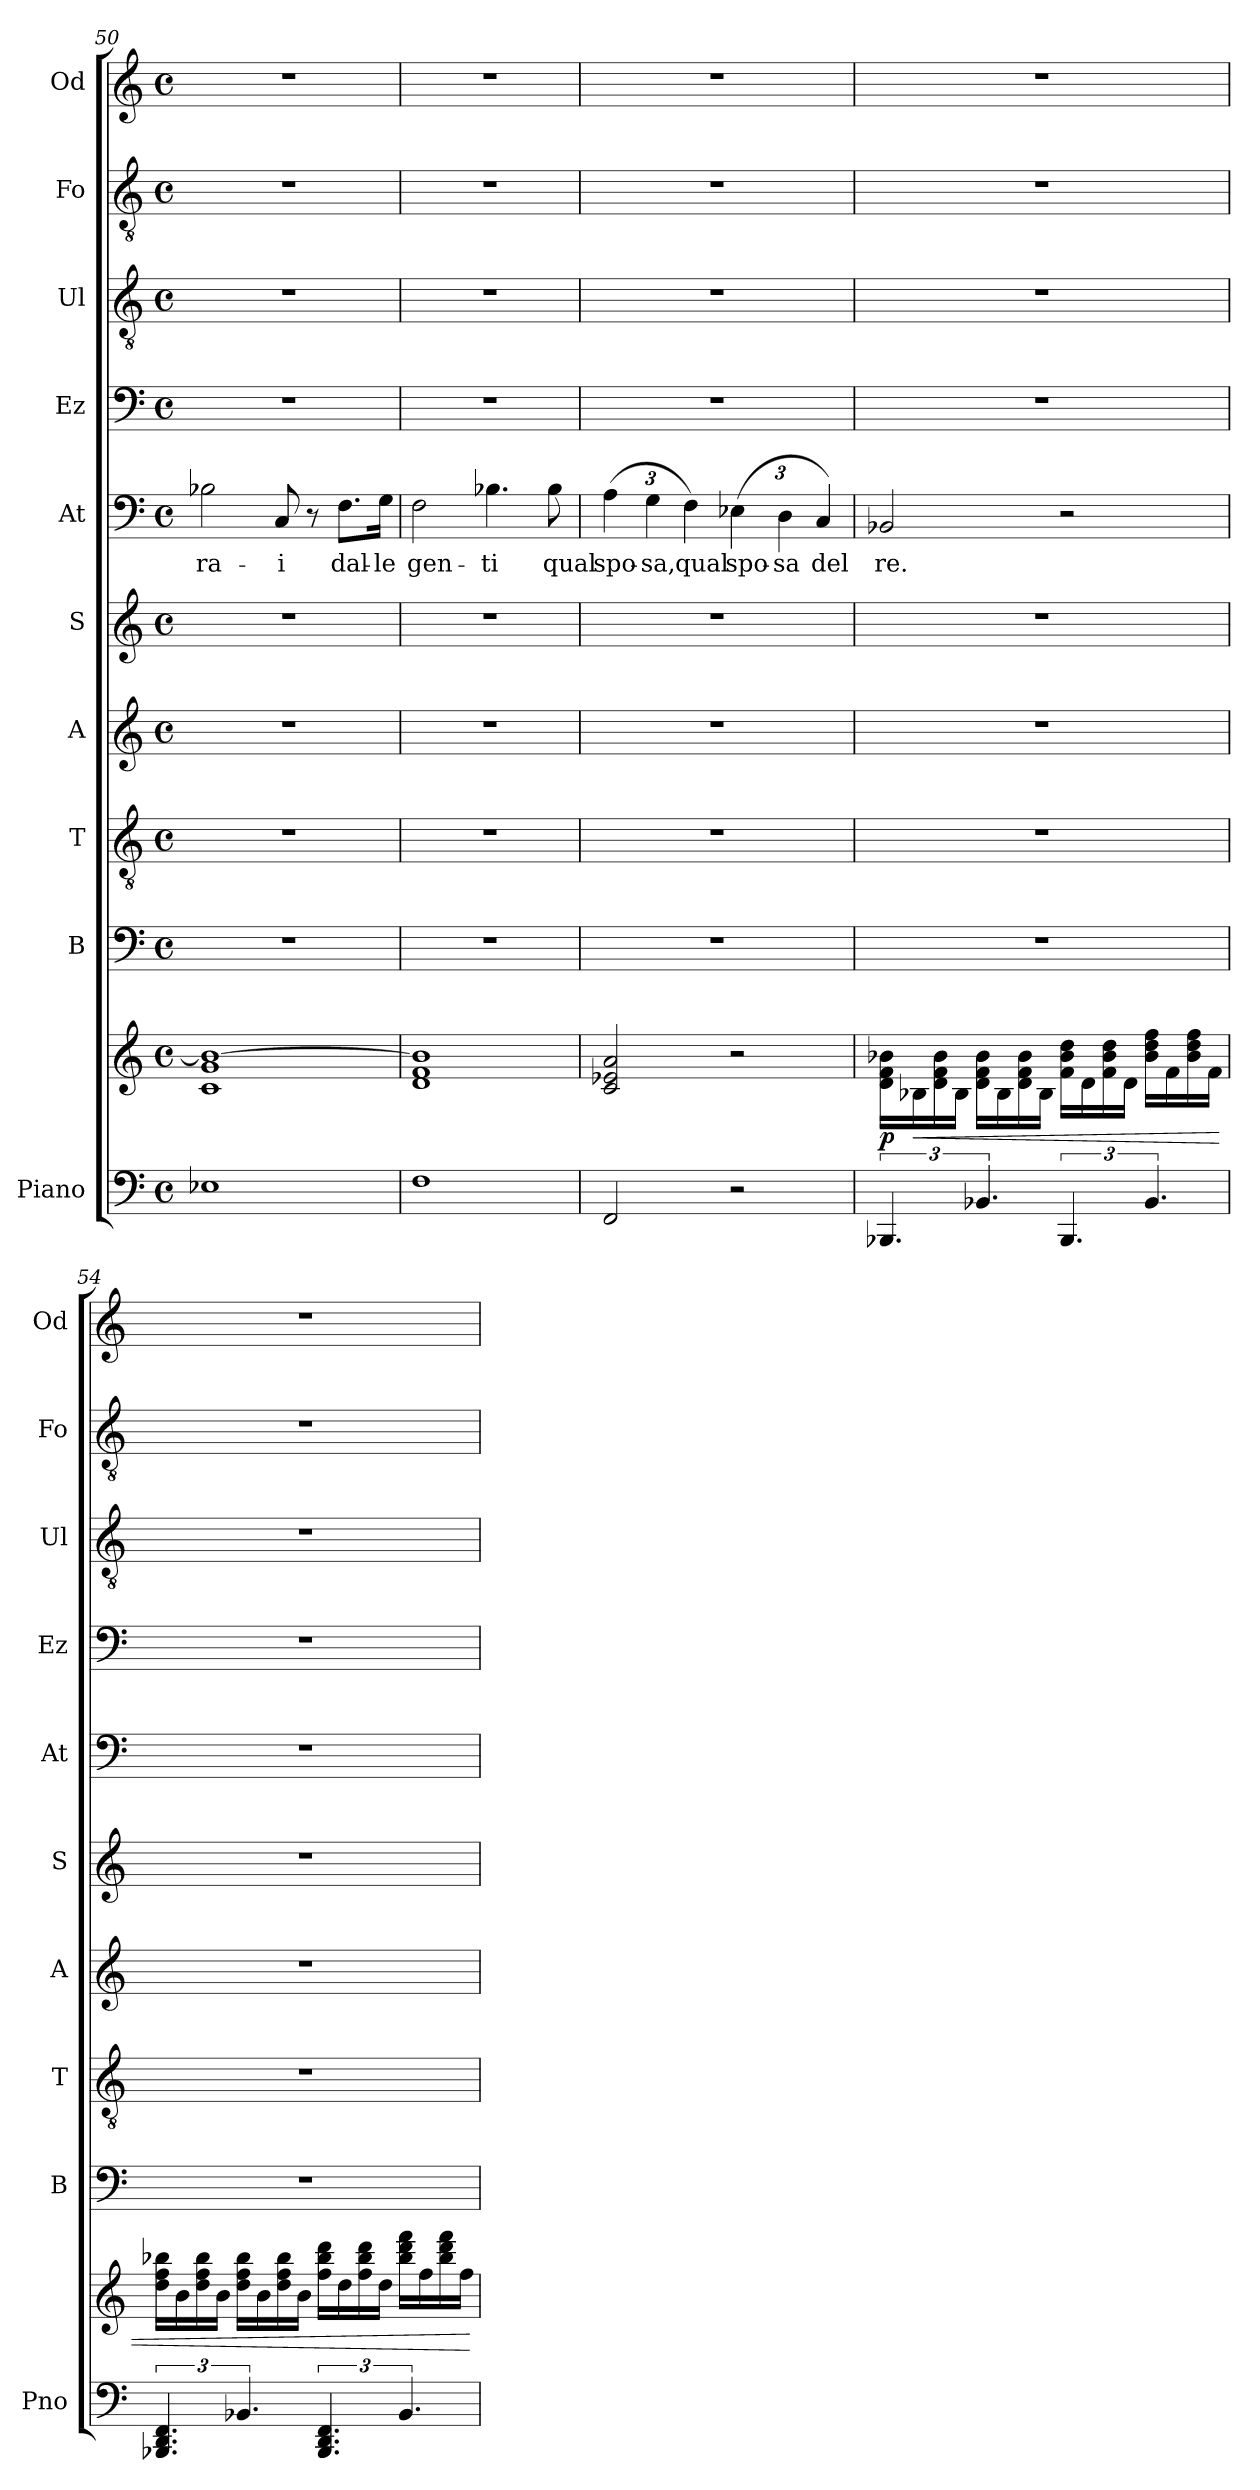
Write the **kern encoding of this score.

**kern	**kern	**dynam	**kern	**kern	**kern	**kern	**kern	**text	**kern	**kern	**kern	**kern
*part10	*part10	*part10	*part9	*part8	*part7	*part6	*part5	*part5	*part4	*part3	*part2	*part1
*staff11	*staff10	*staff10/11	*staff9	*staff8	*staff7	*staff6	*staff5	*staff5	*staff4	*staff3	*staff2	*staff1
*I"Piano	*	*	*I"B	*I"T	*I"A	*I"S	*I"At	*	*I"Ez	*I"Ul	*I"Fo	*I"Od
*I'Pno	*	*	*I'B	*I'T	*I'A	*I'S	*I'At	*	*I'Ez	*I'Ul	*I'Fo	*I'Od
*clefF4	*clefG2	*	*clefF4	*clefGv2	*clefG2	*clefG2	*clefF4	*	*clefF4	*clefGv2	*clefGv2	*clefG2
*k[]	*k[]	*	*k[]	*k[]	*k[]	*k[]	*k[]	*	*k[]	*k[]	*k[]	*k[]
*M4/4	*M4/4	*	*M4/4	*M4/4	*M4/4	*M4/4	*M4/4	*	*M4/4	*M4/4	*M4/4	*M4/4
*met(c)	*met(c)	*	*met(c)	*met(c)	*met(c)	*met(c)	*met(c)	*	*met(c)	*met(c)	*met(c)	*met(c)
=50	=50	=50	=50	=50	=50	=50	=50	=50	=50	=50	=50	=50
!	!	!	!	!	!	!	!	!LO:LY:b	!	!	!	!
1E-X	1c 1g 1b-_	.	1r	1r	1r	1r	2B-X\	-ra-	1r	1r	1r	1r
!	!	!	!	!	!	!	!	!LO:LY:b	!	!	!	!
.	.	.	.	.	.	.	8C/	-i	.	.	.	.
.	.	.	.	.	.	.	8r	.	.	.	.	.
!	!	!	!	!	!	!	!	!LO:LY:b	!	!	!	!
.	.	.	.	.	.	.	8.F\L	dal-	.	.	.	.
!	!	!	!	!	!	!	!	!LO:LY:b	!	!	!	!
.	.	.	.	.	.	.	16G\Jk	-le	.	.	.	.
=51	=51	=51	=51	=51	=51	=51	=51	=51	=51	=51	=51	=51
!	!	!	!	!	!	!	!	!LO:LY:b	!	!	!	!
1F	1d 1f 1b-]	.	1r	1r	1r	1r	2F\	gen-	1r	1r	1r	1r
!	!	!	!	!	!	!	!	!LO:LY:b	!	!	!	!
.	.	.	.	.	.	.	4.B-X\	-ti	.	.	.	.
!	!	!	!	!	!	!	!	!LO:LY:b	!	!	!	!
.	.	.	.	.	.	.	8B-\	qual	.	.	.	.
!!LO:LB:g=z
=52	=52	=52	=52	=52	=52	=52	=52	=52	=52	=52	=52	=52
*	*	*	*	*	*	*	*Xbrackettup	*	*	*	*	*
!	!	!	!	!	!	!	!	!LO:LY:b	!	!	!	!
2FF/	2c/ 2e-X/ 2a/	.	1r	1r	1r	1r	(>6A\	spo-	1r	1r	1r	1r
!	!	!	!	!	!	!	!	!LO:LY:b	!	!	!	!
.	.	.	.	.	.	.	6G\	-sa,	.	.	.	.
!	!	!	!	!	!	!	!	!LO:LY:b	!	!	!	!
.	.	.	.	.	.	.	6F\)	qual	.	.	.	.
!	!	!	!	!	!	!	!	!LO:LY:b	!	!	!	!
2r	2r	.	.	.	.	.	(>6E-X\	spo-	.	.	.	.
!	!	!	!	!	!	!	!	!LO:LY:b	!	!	!	!
.	.	.	.	.	.	.	6D\	-sa	.	.	.	.
!	!	!	!	!	!	!	!	!LO:LY:b	!	!	!	!
.	.	.	.	.	.	.	6C/)	del	.	.	.	.
=53	=53	=53	=53	=53	=53	=53	=53	=53	=53	=53	=53	=53
!	!	!LO:DY:b	!	!	!	!	!	!LO:LY:b	!	!	!	!
6.BBB-X/	16d\ 16f\ 16b-X\LL	p	1r	1r	1r	1r	2BB-X/	re.	1r	1r	1r	1r
!	!	!LO:HP:b	!	!	!	!	!	!	!	!	!	!
.	16B-X\	<	.	.	.	.	.	.	.	.	.	.
.	16d\ 16f\ 16b-\	.	.	.	.	.	.	.	.	.	.	.
.	16B-\JJ	.	.	.	.	.	.	.	.	.	.	.
6.BB-X/	16d\ 16f\ 16b-\LL	.	.	.	.	.	.	.	.	.	.	.
.	16B-\	.	.	.	.	.	.	.	.	.	.	.
.	16d\ 16f\ 16b-\	.	.	.	.	.	.	.	.	.	.	.
.	16B-\JJ	.	.	.	.	.	.	.	.	.	.	.
6.BBB-/	16f\ 16b-\ 16dd\LL	.	.	.	.	.	2r	.	.	.	.	.
.	16d\	.	.	.	.	.	.	.	.	.	.	.
.	16f\ 16b-\ 16dd\	.	.	.	.	.	.	.	.	.	.	.
.	16d\JJ	.	.	.	.	.	.	.	.	.	.	.
6.BB-/	16b-\ 16dd\ 16ff\LL	.	.	.	.	.	.	.	.	.	.	.
.	16f\	.	.	.	.	.	.	.	.	.	.	.
.	16b-\ 16dd\ 16ff\	.	.	.	.	.	.	.	.	.	.	.
.	16f\JJ	.	.	.	.	.	.	.	.	.	.	.
=54	=54	=54	=54	=54	=54	=54	=54	=54	=54	=54	=54	=54
6.BBB-X/ 6.DD/ 6.FF/	16dd\ 16ff\ 16bb-X\LL	.	1r	1r	1r	1r	1r	.	1r	1r	1r	1r
.	16b\	.	.	.	.	.	.	.	.	.	.	.
.	16dd\ 16ff\ 16bb-\	.	.	.	.	.	.	.	.	.	.	.
.	16b\JJ	.	.	.	.	.	.	.	.	.	.	.
6.BB-X/	16dd\ 16ff\ 16bb-\LL	.	.	.	.	.	.	.	.	.	.	.
.	16b\	.	.	.	.	.	.	.	.	.	.	.
.	16dd\ 16ff\ 16bb-\	.	.	.	.	.	.	.	.	.	.	.
.	16b\JJ	.	.	.	.	.	.	.	.	.	.	.
6.BBB-/ 6.DD/ 6.FF/	16ff\ 16bb-\ 16ddd\LL	.	.	.	.	.	.	.	.	.	.	.
.	16dd\	.	.	.	.	.	.	.	.	.	.	.
.	16ff\ 16bb-\ 16ddd\	.	.	.	.	.	.	.	.	.	.	.
.	16dd\JJ	.	.	.	.	.	.	.	.	.	.	.
6.BB-/	16bb-\ 16ddd\ 16fff\LL	.	.	.	.	.	.	.	.	.	.	.
.	16ff\	.	.	.	.	.	.	.	.	.	.	.
.	16bb-\ 16ddd\ 16fff\	.	.	.	.	.	.	.	.	.	.	.
.	16ff\JJ	.	.	.	.	.	.	.	.	.	.	.
.	.	[	.	.	.	.	.	.	.	.	.	.
=	=	=	=	=	=	=	=	=	=	=	=	=
*-	*-	*-	*-	*-	*-	*-	*-	*-	*-	*-	*-	*-
